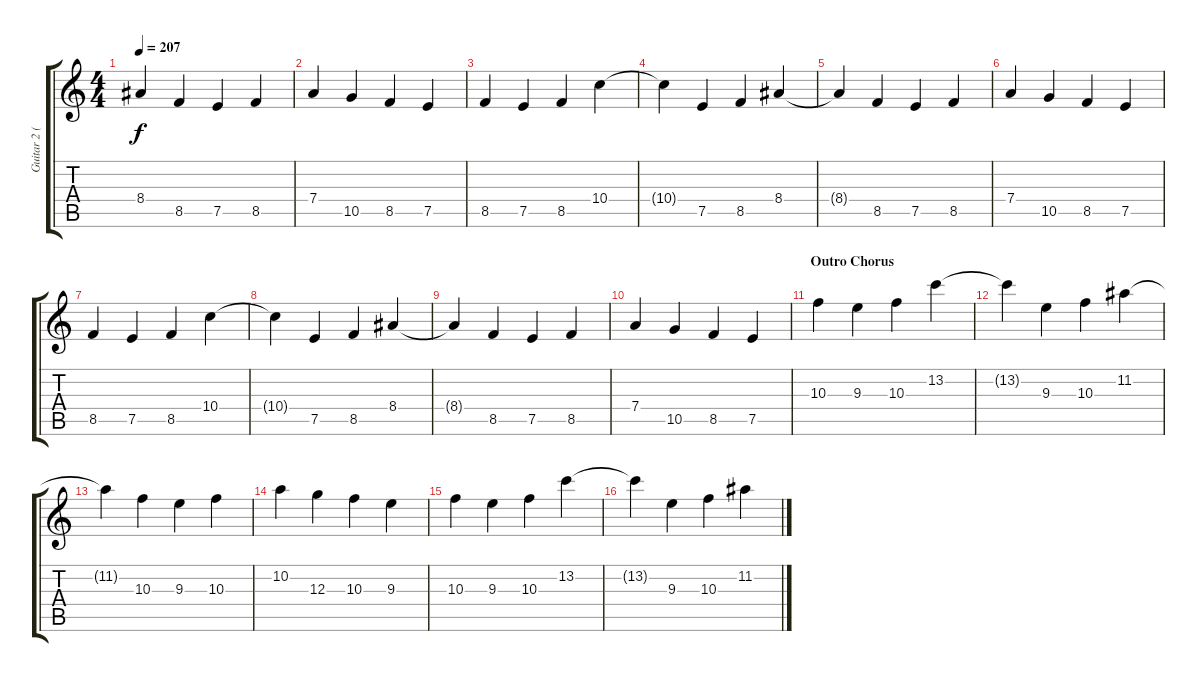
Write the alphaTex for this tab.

\track ("Guitar 2 (Corey)" "Guitar 2 (") {instrument distortionguitar}
\staff {score tabs}
\tuning (E4 B3 G3 D3 A2 D2) {hide}
\ts (4 4)
\tempo 207
\clef g2
\ks c
8.4{t}.4{dy f} 8.5.4 7.5.4 8.5.4 |
7.4.4 10.5.4 8.5.4 7.5.4 |
8.5.4 7.5.4 8.5.4 10.4.4 |
10.4{t}.4 7.5.4 8.5.4 8.4.4 |
8.4{t}.4 8.5.4 7.5.4 8.5.4 |
7.4.4 10.5.4 8.5.4 7.5.4 |
8.5.4 7.5.4 8.5.4 10.4.4 |
10.4{t}.4 7.5.4 8.5.4 8.4.4 |
8.4{t}.4 8.5.4 7.5.4 8.5.4 |
7.4.4 10.5.4 8.5.4 7.5.4 |
\section ("" "Outro Chorus")
10.3.4 9.3.4 10.3.4 13.2.4 |
13.2{t}.4 9.3.4 10.3.4 11.2.4 |
11.2{t}.4 10.3.4 9.3.4 10.3.4 |
10.2.4 12.3.4 10.3.4 9.3.4 |
10.3.4 9.3.4 10.3.4 13.2.4 |
13.2{t}.4 9.3.4 10.3.4 11.2.4
